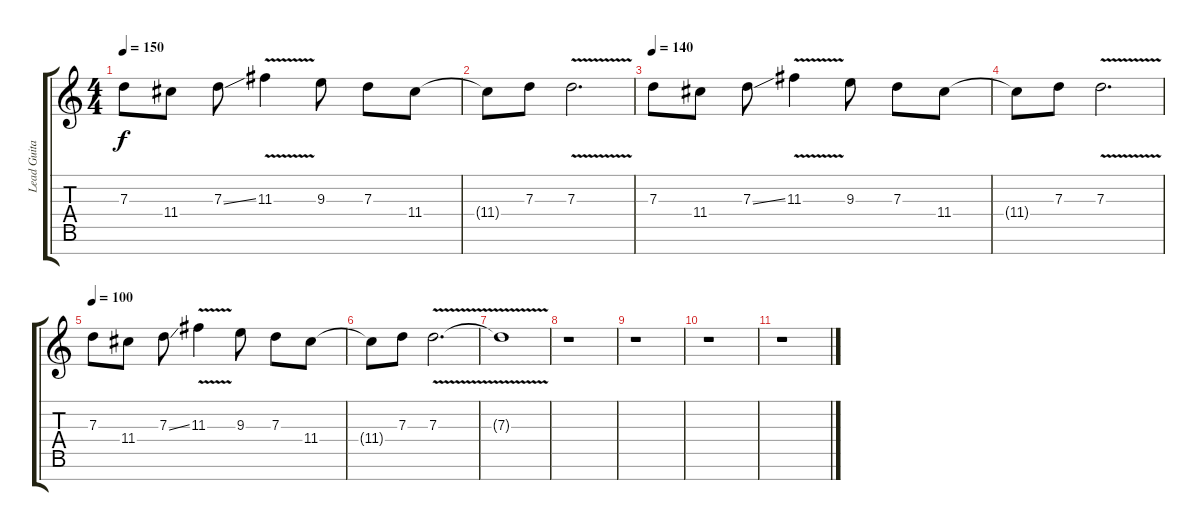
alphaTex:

\track ("Lead Guitar 2" "Lead Guita") {instrument distortionguitar}
\staff {score tabs}
\tuning (E4 B3 G3 D3 A2 E2 B1) {hide}
\ts (4 4)
\tempo 150
\clef g2
\ks c
7.3.8{dy f} 11.4.8 7.3{ss}.8 11.3{v}.4 9.3.8 7.3.8 11.4.8 |
11.4{t}.8 7.3.8 7.3{v}.2{d} |
\tempo 140
7.3.8 11.4.8 7.3{ss}.8 11.3{v}.4 9.3.8 7.3.8 11.4.8 |
11.4{t}.8 7.3.8 7.3{v}.2{d} |
\tempo 100
7.3.8 11.4.8 7.3{ss}.8 11.3{v}.4 9.3.8 7.3.8 11.4.8 |
11.4{t}.8 7.3.8 7.3{v}.2{d} |
7.3{t}.1 |
r.1 |
r.1 |
r.1 |
r.1
